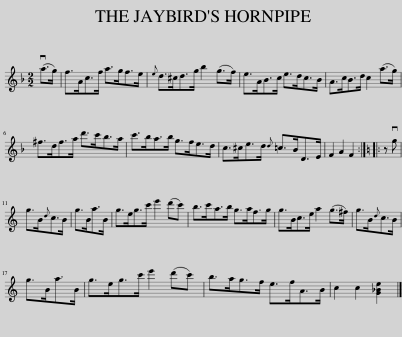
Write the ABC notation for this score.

X:1
L:1/8
M:2/2
I:linebreak $
K:F
V:1 treble
V:1
 (va>g) | f>Ac>f a>gf>e |{e} d>^cd>g b2 (g>f) | e>AB>c e>dc>B | A>cB>d c2 (a>g) |$ %5
 ^f>df>a d'>c'b>a | c'>ba>b g>fe>d | c>^ce>d{d} =c>BD>E | F2 A2 F2 ::[K:C] z vg |$ %10
 g>B{d}c>B | g>Ba>B | g>eg>c' e'2 (d'c') | b>c'a>b g>af>g | g>Bc>e a2 (g>^f) | %15
 g>B{d}c>B |$ g>Ba>B | g>eg>c' e'2 (d'c') | b>ag>f e>fA>B | c2 c2 [G_Be]2 |] %20
